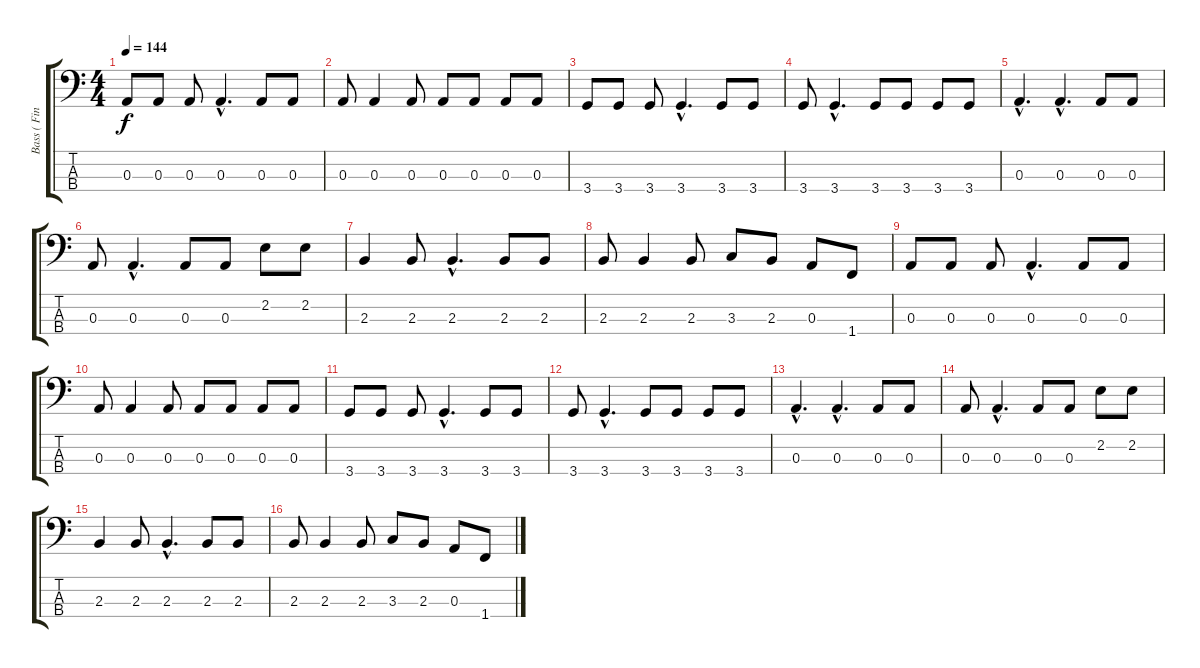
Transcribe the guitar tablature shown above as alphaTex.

\track ("Bass ( Finger Pick )" "Bass ( Fin") {instrument electricbasspick}
\staff {score tabs}
\tuning (G2 D2 A1 E1) {hide}
\ts (4 4)
\tempo 144
\clef f4
\ks c
0.3.8{dy f} 0.3.8 0.3.8 0.3{hac}.4{d} 0.3.8 0.3.8 |
0.3.8 0.3.4 0.3.8 0.3.8 0.3.8 0.3.8 0.3.8 |
3.4.8 3.4.8 3.4.8 3.4{hac}.4{d} 3.4.8 3.4.8 |
3.4.8 3.4{hac}.4{d} 3.4.8 3.4.8 3.4.8 3.4.8 |
0.3{hac}.4{d} 0.3{hac}.4{d} 0.3.8 0.3.8 |
0.3.8 0.3{hac}.4{d} 0.3.8 0.3.8 2.2.8 2.2.8 |
2.3.4 2.3.8 2.3{hac}.4{d} 2.3.8 2.3.8 |
2.3.8 2.3.4 2.3.8 3.3.8 2.3.8 0.3.8 1.4.8 |
0.3.8 0.3.8 0.3.8 0.3{hac}.4{d} 0.3.8 0.3.8 |
0.3.8 0.3.4 0.3.8 0.3.8 0.3.8 0.3.8 0.3.8 |
3.4.8 3.4.8 3.4.8 3.4{hac}.4{d} 3.4.8 3.4.8 |
3.4.8 3.4{hac}.4{d} 3.4.8 3.4.8 3.4.8 3.4.8 |
0.3{hac}.4{d} 0.3{hac}.4{d} 0.3.8 0.3.8 |
0.3.8 0.3{hac}.4{d} 0.3.8 0.3.8 2.2.8 2.2.8 |
2.3.4 2.3.8 2.3{hac}.4{d} 2.3.8 2.3.8 |
2.3.8 2.3.4 2.3.8 3.3.8 2.3.8 0.3.8 1.4.8
